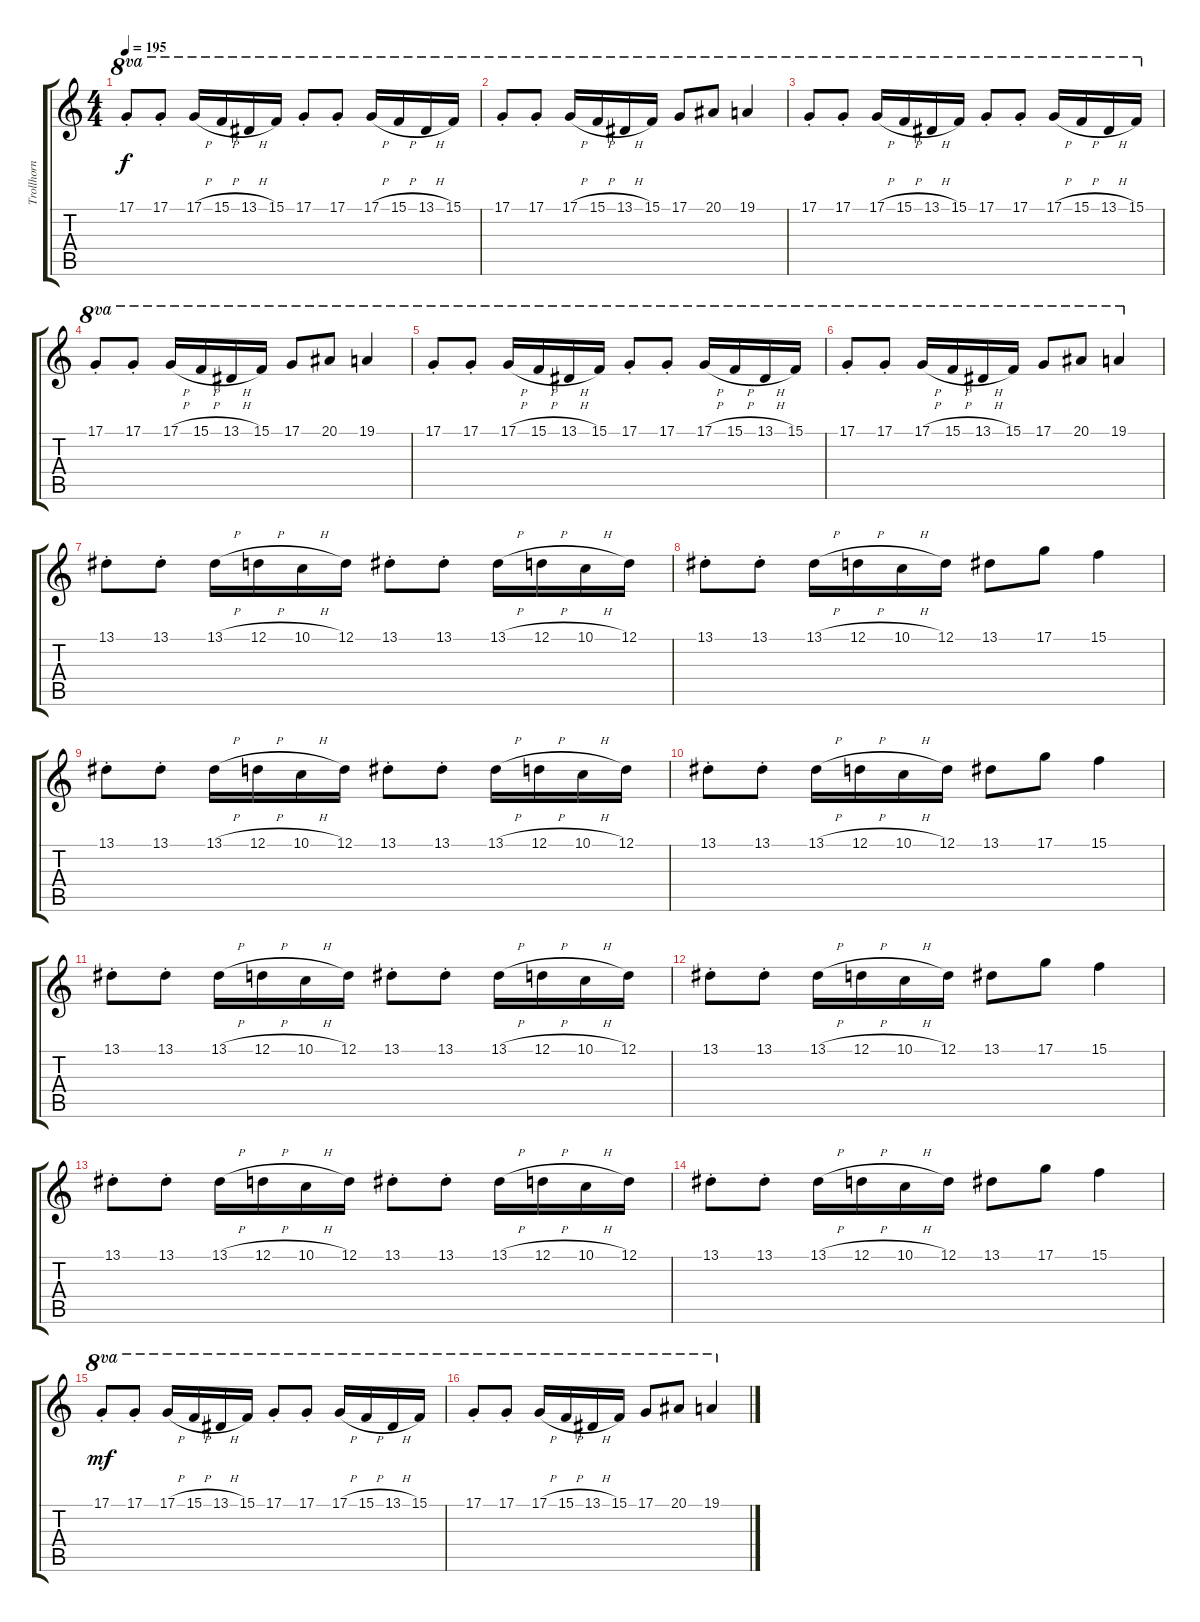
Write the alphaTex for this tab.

\track ("Trollhorn" "Trollhorn") {instrument accordion}
\staff {score tabs}
\tuning (D4 A3 F3 C3 G2 D2) {hide}
\ts (4 4)
\tempo 195
\clef g2
\ks c
17.1{st}.8{ot 8va dy f} 17.1{st}.8{ot 8va} 17.1{h}.16{ot 8va} 15.1{h}.16{ot 8va} 13.1{h}.16{ot 8va} 15.1.16{ot 8va} 17.1{st}.8{ot 8va} 17.1{st}.8{ot 8va} 17.1{h}.16{ot 8va} 15.1{h}.16{ot 8va} 13.1{h}.16{ot 8va} 15.1.16{ot 8va} |
17.1{st}.8{ot 8va} 17.1{st}.8{ot 8va} 17.1{h}.16{ot 8va} 15.1{h}.16{ot 8va} 13.1{h}.16{ot 8va} 15.1.16{ot 8va} 17.1.8{ot 8va} 20.1.8{ot 8va} 19.1.4{ot 8va} |
17.1{st}.8{ot 8va} 17.1{st}.8{ot 8va} 17.1{h}.16{ot 8va} 15.1{h}.16{ot 8va} 13.1{h}.16{ot 8va} 15.1.16{ot 8va} 17.1{st}.8{ot 8va} 17.1{st}.8{ot 8va} 17.1{h}.16{ot 8va} 15.1{h}.16{ot 8va} 13.1{h}.16{ot 8va} 15.1.16{ot 8va} |
17.1{st}.8{ot 8va} 17.1{st}.8{ot 8va} 17.1{h}.16{ot 8va} 15.1{h}.16{ot 8va} 13.1{h}.16{ot 8va} 15.1.16{ot 8va} 17.1.8{ot 8va} 20.1.8{ot 8va} 19.1.4{ot 8va} |
17.1{st}.8{ot 8va} 17.1{st}.8{ot 8va} 17.1{h}.16{ot 8va} 15.1{h}.16{ot 8va} 13.1{h}.16{ot 8va} 15.1.16{ot 8va} 17.1{st}.8{ot 8va} 17.1{st}.8{ot 8va} 17.1{h}.16{ot 8va} 15.1{h}.16{ot 8va} 13.1{h}.16{ot 8va} 15.1.16{ot 8va} |
17.1{st}.8{ot 8va} 17.1{st}.8{ot 8va} 17.1{h}.16{ot 8va} 15.1{h}.16{ot 8va} 13.1{h}.16{ot 8va} 15.1.16{ot 8va} 17.1.8{ot 8va} 20.1.8{ot 8va} 19.1.4{ot 8va} |
13.1{st}.8 13.1{st}.8 13.1{h}.16 12.1{h}.16 10.1{h}.16 12.1.16 13.1{st}.8 13.1{st}.8 13.1{h}.16 12.1{h}.16 10.1{h}.16 12.1.16 |
13.1{st}.8 13.1{st}.8 13.1{h}.16 12.1{h}.16 10.1{h}.16 12.1.16 13.1.8 17.1.8 15.1.4 |
13.1{st}.8 13.1{st}.8 13.1{h}.16 12.1{h}.16 10.1{h}.16 12.1.16 13.1{st}.8 13.1{st}.8 13.1{h}.16 12.1{h}.16 10.1{h}.16 12.1.16 |
13.1{st}.8 13.1{st}.8 13.1{h}.16 12.1{h}.16 10.1{h}.16 12.1.16 13.1.8 17.1.8 15.1.4 |
13.1{st}.8 13.1{st}.8 13.1{h}.16 12.1{h}.16 10.1{h}.16 12.1.16 13.1{st}.8 13.1{st}.8 13.1{h}.16 12.1{h}.16 10.1{h}.16 12.1.16 |
13.1{st}.8 13.1{st}.8 13.1{h}.16 12.1{h}.16 10.1{h}.16 12.1.16 13.1.8 17.1.8 15.1.4 |
13.1{st}.8 13.1{st}.8 13.1{h}.16 12.1{h}.16 10.1{h}.16 12.1.16 13.1{st}.8 13.1{st}.8 13.1{h}.16 12.1{h}.16 10.1{h}.16 12.1.16 |
13.1{st}.8 13.1{st}.8 13.1{h}.16 12.1{h}.16 10.1{h}.16 12.1.16 13.1.8 17.1.8 15.1.4 |
17.1{st}.8{ot 8va dy mf} 17.1{st}.8{ot 8va} 17.1{h}.16{ot 8va} 15.1{h}.16{ot 8va} 13.1{h}.16{ot 8va} 15.1.16{ot 8va} 17.1{st}.8{ot 8va} 17.1{st}.8{ot 8va} 17.1{h}.16{ot 8va} 15.1{h}.16{ot 8va} 13.1{h}.16{ot 8va} 15.1.16{ot 8va} |
17.1{st}.8{ot 8va} 17.1{st}.8{ot 8va} 17.1{h}.16{ot 8va} 15.1{h}.16{ot 8va} 13.1{h}.16{ot 8va} 15.1.16{ot 8va} 17.1.8{ot 8va} 20.1.8{ot 8va} 19.1.4{ot 8va}
